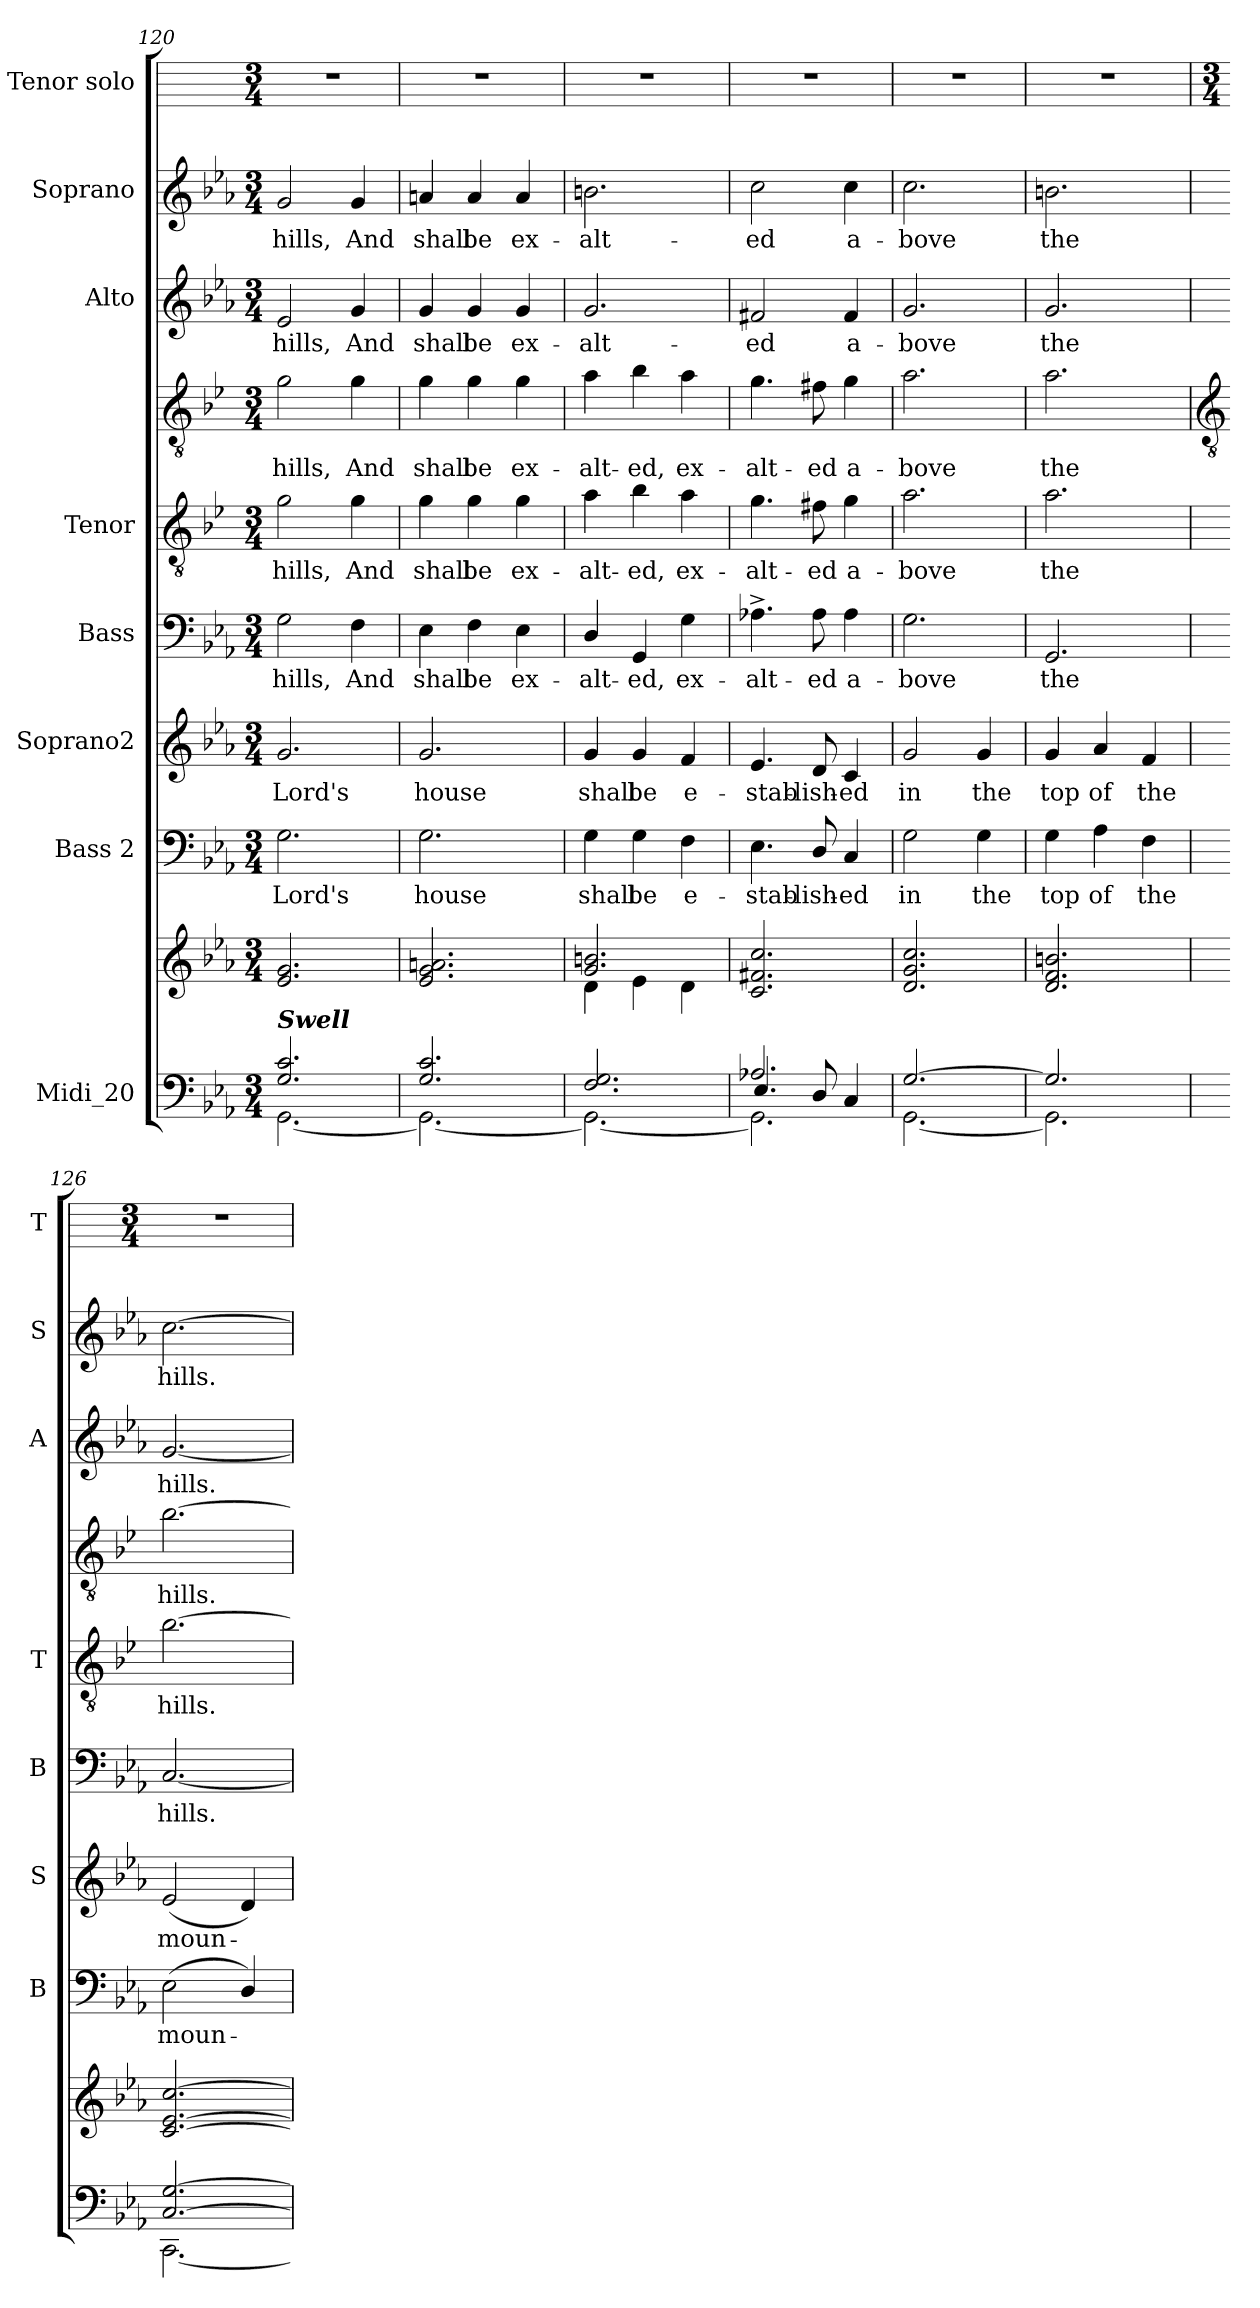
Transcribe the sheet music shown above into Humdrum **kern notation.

**kern	**kern	**kern	**text	**kern	**text	**kern	**text	**kern	**text	**kern	**text	**kern	**text	**kern	**text	**kern
*part8	*part8	*part7	*part7	*part6	*part6	*part5	*part5	*part4	*part4	*part4	*part4	*part3	*part3	*part2	*part2	*part1
*staff10	*staff9	*staff8	*staff8	*staff7	*staff7	*staff6	*staff6	*staff5	*staff5	*staff4	*staff4	*staff3	*staff3	*staff2	*staff2	*staff1
*I"Midi_20	*	*I"Bass 2	*	*I"Soprano2	*	*I"Bass	*	*I"Tenor	*	*	*	*I"Alto	*	*I"Soprano	*	*I"Tenor solo
*	*	*I'B	*	*I'S	*	*I'B	*	*I'T	*	*	*	*I'A	*	*I'S	*	*I'T
*clefF4	*clefG2	*clefF4	*	*clefG2	*	*clefF4	*	*clefGv2	*	*clefGv2	*	*clefG2	*	*clefG2	*	*
*	*	*	*	*	*	*	*	*ITrd4c7	*	*ITrd4c7	*	*	*	*	*	*
*k[b-e-a-]	*k[b-e-a-]	*k[b-e-a-]	*	*k[b-e-a-]	*	*k[b-e-a-]	*	*k[b-e-a-]	*	*k[b-e-a-]	*	*k[b-e-a-]	*	*k[b-e-a-]	*	*
*E-:	*E-:	*E-:	*	*E-:	*	*E-:	*	*E-:	*	*E-:	*	*E-:	*	*E-:	*	*
*M3/4	*M3/4	*M3/4	*	*M3/4	*	*M3/4	*	*M3/4	*	*M3/4	*	*M3/4	*	*M3/4	*	*M3/4
=120	=120	=120	=120	=120	=120	=120	=120	=120	=120	=120	=120	=120	=120	=120	=120	=120
*^	*^	*	*	*	*	*	*	*	*	*	*	*	*	*	*	*
!	!	!LO:TX:b:Bi:t=Swell	!	!	!	!	!	!	!	!	!	!	!	!	!	!	!	!
!	!	!	!LO:N:vis=1	!	!LO:LY:b	!	!LO:LY:b	!	!LO:LY:b	!	!LO:LY:b	!	!LO:LY:b	!	!LO:LY:b	!	!LO:LY:b	!
2.G/ 2.c/	[2.GG\	2.e-/ 2.g/	2.ryy	2.G	Lord's	2.g	Lord's	2G	hills,	2c	hills,	2c	hills,	2e-	hills,	2g	hills,	2.r
!	!	!	!	!	!	!	!	!	!LO:LY:b	!	!LO:LY:b	!	!LO:LY:b	!	!LO:LY:b	!	!LO:LY:b	!
.	.	.	.	.	.	.	.	4F	And	4c	And	4c	And	4g	And	4g	And	.
=121	=121	=121	=121	=121	=121	=121	=121	=121	=121	=121	=121	=121	=121	=121	=121	=121	=121	=121
!	!	!	!LO:N:vis=1	!	!LO:LY:b	!	!LO:LY:b	!	!LO:LY:b	!	!LO:LY:b	!	!LO:LY:b	!	!LO:LY:b	!	!LO:LY:b	!
2.G/ 2.c/	2.GG\_	2.e-/ 2.g/ 2.an/	2.ryy	2.G	house	2.g	house	4E-	shall	4c	shall	4c	shall	4g	shall	4an	shall	2.r
!	!	!	!	!	!	!	!	!	!LO:LY:b	!	!LO:LY:b	!	!LO:LY:b	!	!LO:LY:b	!	!LO:LY:b	!
.	.	.	.	.	.	.	.	4F	be	4c	be	4c	be	4g	be	4a	be	.
!	!	!	!	!	!	!	!	!	!LO:LY:b	!	!LO:LY:b	!	!LO:LY:b	!	!LO:LY:b	!	!LO:LY:b	!
.	.	.	.	.	.	.	.	4E-	ex-	4c	ex-	4c	ex-	4g	ex-	4a	ex-	.
=122	=122	=122	=122	=122	=122	=122	=122	=122	=122	=122	=122	=122	=122	=122	=122	=122	=122	=122
!	!	!	!	!	!LO:LY:b	!	!LO:LY:b	!	!LO:LY:b	!	!LO:LY:b	!	!LO:LY:b	!	!LO:LY:b	!	!LO:LY:b	!
2.F/ 2.G/	2.GG\_	2.g/ 2.bn/	4d\	4G	shall	4g	shall	4D/	-alt-	4d	-alt-	4d	-alt-	2.g	-alt-	2.bn	-alt-	2.r
!	!	!	!	!	!LO:LY:b	!	!LO:LY:b	!	!LO:LY:b	!	!LO:LY:b	!	!LO:LY:b	!	!	!	!	!
.	.	.	4e-\	4G	be	4g	be	4GG	-ed,	4e-	-ed,	4e-	-ed,	.	.	.	.	.
!	!	!	!	!	!LO:LY:b	!	!LO:LY:b	!	!LO:LY:b	!	!LO:LY:b	!	!LO:LY:b	!	!	!	!	!
.	.	.	4d\	4F	e-	4f	e-	4G	ex-	4d	ex-	4d	ex-	.	.	.	.	.
=123	=123	=123	=123	=123	=123	=123	=123	=123	=123	=123	=123	=123	=123	=123	=123	=123	=123	=123
*	*^	*	*	*	*	*	*	*	*	*	*	*	*	*	*	*	*	*
!	!	!	!	!	!	!LO:LY:b	!	!LO:LY:b	!	!LO:LY:b	!	!LO:LY:b	!	!LO:LY:b	!	!LO:LY:b	!	!LO:LY:b	!
*	*	*	*v	*v	*	*	*	*	*	*	*	*	*	*	*	*	*	*	*
2.A-X/	4.E-/	2.GG\]	2.c/ 2.f#X/ 2.cc/	4.E-	-stab-	4.e-	-stab-	4.A-X^	-alt-	4.c	-alt-	4.c	-alt-	2f#X	-ed	2cc	-ed	2.r
!	!	!	!	!	!LO:LY:b	!	!LO:LY:b	!	!LO:LY:b	!	!LO:LY:b	!	!LO:LY:b	!	!	!	!	!
.	8D/	.	.	8D/	-lish-	8d	-lish-	8A-	-ed	8Bn	-ed	8Bn	-ed	.	.	.	.	.
!	!	!	!	!	!LO:LY:b	!	!LO:LY:b	!	!LO:LY:b	!	!LO:LY:b	!	!LO:LY:b	!	!LO:LY:b	!	!LO:LY:b	!
.	4C/	.	.	4C	-ed	4c	-ed	4A-	a-	4c	a-	4c	a-	4f#	a-	4cc	a-	.
*	*v	*v	*	*	*	*	*	*	*	*	*	*	*	*	*	*	*	*
=124	=124	=124	=124	=124	=124	=124	=124	=124	=124	=124	=124	=124	=124	=124	=124	=124	=124
*	*	*^	*	*	*	*	*	*	*	*	*	*	*	*	*	*	*
!	!	!	!LO:N:vis=1	!	!LO:LY:b	!	!LO:LY:b	!	!LO:LY:b	!	!LO:LY:b	!	!LO:LY:b	!	!LO:LY:b	!	!LO:LY:b	!
[2.G/	[2.GG	2.d/ 2.g/ 2.cc/	2.ryy	2G	in	2g	in	2.G	-bove	2.d	-bove	2.d	-bove	2.g	-bove	2.cc	-bove	2.r
!	!	!	!	!	!LO:LY:b	!	!LO:LY:b	!	!	!	!	!	!	!	!	!	!	!
.	.	.	.	4G	the	4g	the	.	.	.	.	.	.	.	.	.	.	.
=125	=125	=125	=125	=125	=125	=125	=125	=125	=125	=125	=125	=125	=125	=125	=125	=125	=125	=125
!	!	!	!LO:N:vis=1	!	!LO:LY:b	!	!LO:LY:b	!	!LO:LY:b	!	!LO:LY:b	!	!LO:LY:b	!	!LO:LY:b	!	!LO:LY:b	!
2.G/]	2.GG]	2.d/ 2.f/ 2.bn/	2.ryy	4G	top	4g	top	2.GG	the	2.d	the	2.d	the	2.g	the	2.bn	the	2.r
!	!	!	!	!	!LO:LY:b	!	!LO:LY:b	!	!	!	!	!	!	!	!	!	!	!
.	.	.	.	4A-	of	4a-	of	.	.	.	.	.	.	.	.	.	.	.
!	!	!	!	!	!LO:LY:b	!	!LO:LY:b	!	!	!	!	!	!	!	!	!	!	!
.	.	.	.	4F	the	4f	the	.	.	.	.	.	.	.	.	.	.	.
!!LO:LB:g=z
=126	=126	=126	=126	=126	=126	=126	=126	=126	=126	=126	=126	=126	=126	=126	=126	=126	=126	=126
*	*	*	*	*	*	*	*	*	*	*	*	*clefGv2	*	*	*	*	*	*
*	*	*	*	*	*	*	*	*	*	*	*	*	*	*	*	*	*	*M3/4
!	!	!	!LO:N:vis=1	!	!LO:LY:b	!	!LO:LY:b	!	!LO:LY:b	!	!LO:LY:b	!	!LO:LY:b	!	!LO:LY:b	!	!LO:LY:b	!
[2.C/ [2.G/	[2.CC\	[2.c/ [2.e-/ [2.cc/	2.ryy	(>2E-	moun-	(<2e-	moun-	[2.C	hills.	[2.e-	hills.	[2.e-	hills.	[2.g	hills.	[2.cc	hills.	2.r
.	.	.	.	4D/)	.	4d)	.	.	.	.	.	.	.	.	.	.	.	.
*v	*v	*	*	*	*	*	*	*	*	*	*	*	*	*	*	*	*	*
*	*v	*v	*	*	*	*	*	*	*	*	*	*	*	*	*	*	*
=	=	=	=	=	=	=	=	=	=	=	=	=	=	=	=	=
*-	*-	*-	*-	*-	*-	*-	*-	*-	*-	*-	*-	*-	*-	*-	*-	*-
